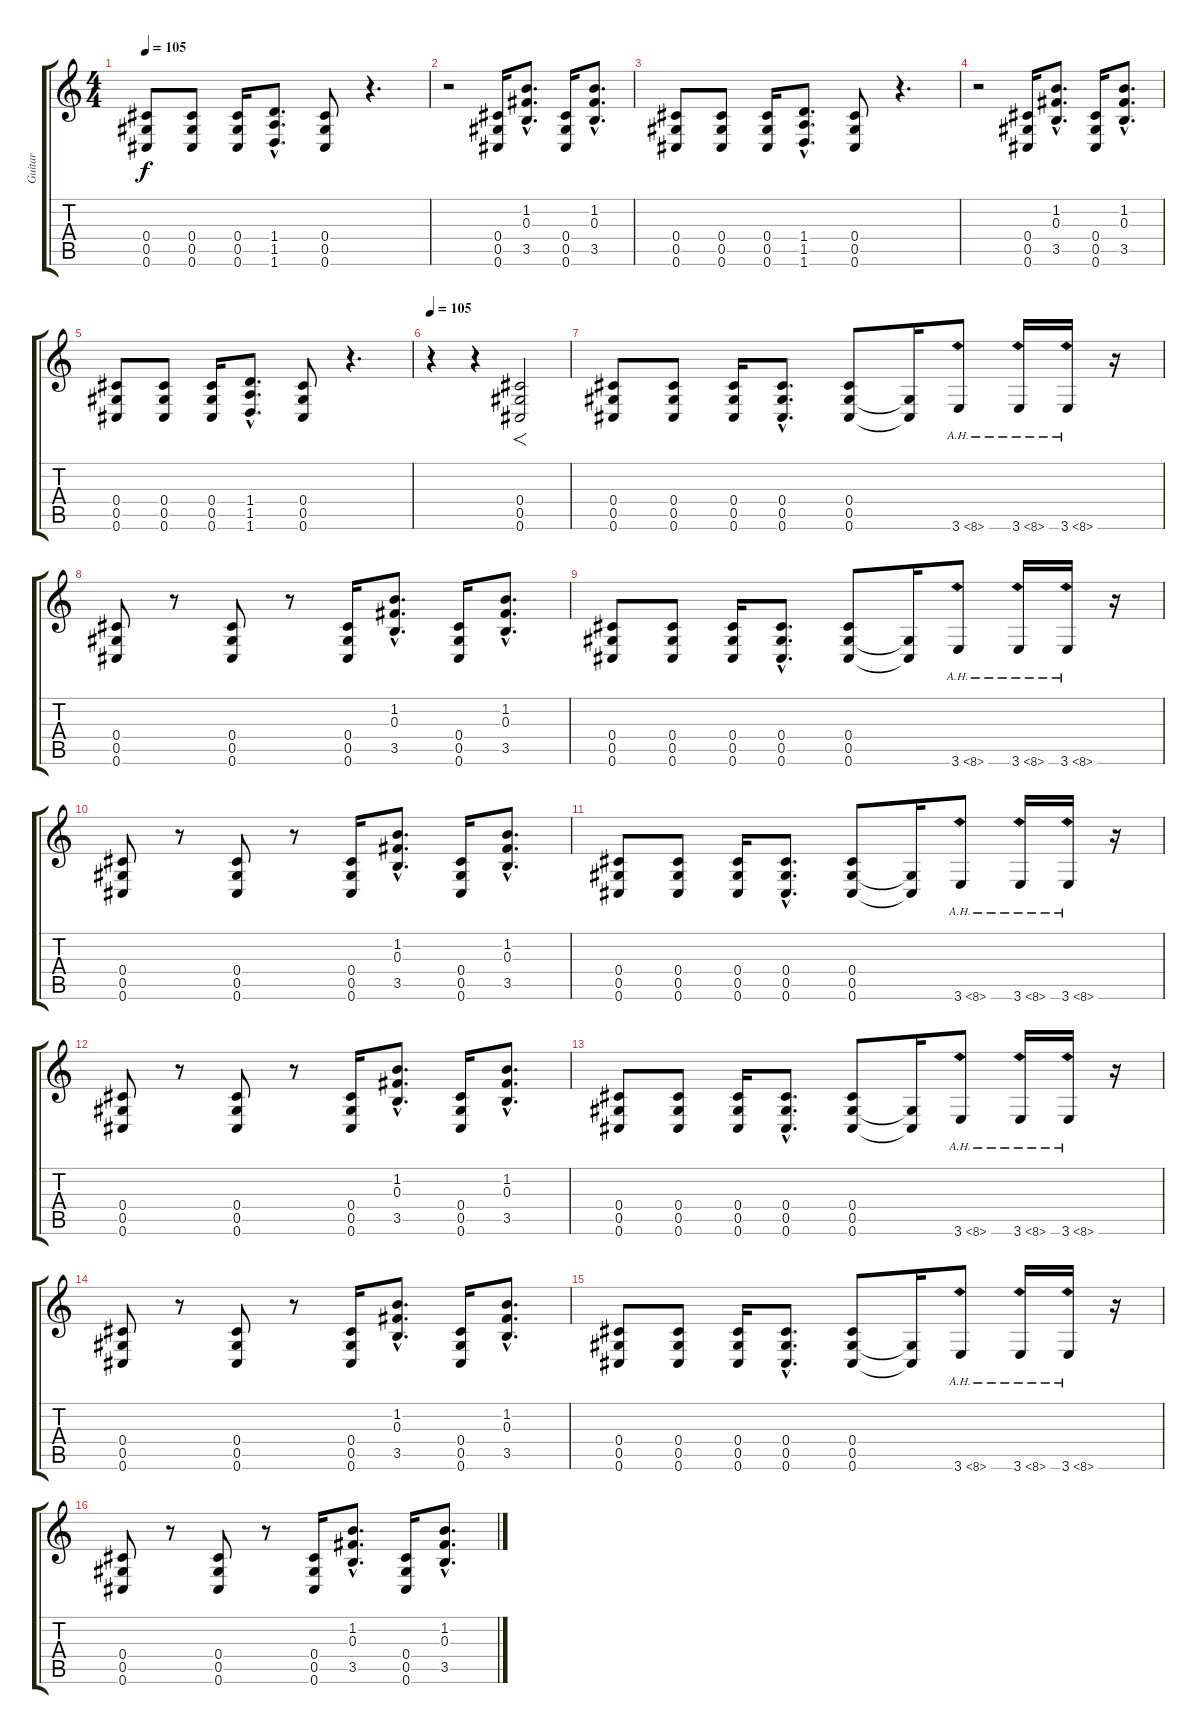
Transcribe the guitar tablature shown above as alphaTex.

\track ("Guitar" "Guitar") {instrument distortionguitar}
\staff {score tabs}
\tuning (Eb4 Bb3 Gb3 Db3 Ab2 Db2) {hide}
\ts (4 4)
\tempo 105
\clef g2
\ks c
(0.4 0.5 0.6).8{dy f} (0.4 0.5 0.6).8 (0.4 0.5 0.6).16 (1.4{hac} 1.5{hac} 1.6{hac}).8{d} (0.4 0.5 0.6).8 r.4{d} |
r.2 (0.4 0.5 0.6).16 (1.2{hac} 0.3{hac} 3.5{hac}).8{d} (0.4 0.5 0.6).16 (1.2{hac} 0.3{hac} 3.5{hac}).8{d} |
(0.4 0.5 0.6).8 (0.4 0.5 0.6).8 (0.4 0.5 0.6).16 (1.4{hac} 1.5{hac} 1.6{hac}).8{d} (0.4 0.5 0.6).8 r.4{d} |
r.2 (0.4 0.5 0.6).16 (1.2{hac} 0.3{hac} 3.5{hac}).8{d} (0.4 0.5 0.6).16 (1.2{hac} 0.3{hac} 3.5{hac}).8{d} |
(0.4 0.5 0.6).8 (0.4 0.5 0.6).8 (0.4 0.5 0.6).16 (1.4{hac} 1.5{hac} 1.6{hac}).8{d} (0.4 0.5 0.6).8 r.4{d} |
\tempo 105
r.4{volume 16 instrument distortionguitar} r.4 (0.4 0.5 0.6).2{f} |
(0.4 0.5 0.6).8{volume 16} (0.4 0.5 0.6).8 (0.4 0.5 0.6).16 (0.4{hac} 0.5{hac} 0.6{hac}).8{d} (0.4 0.5 0.6).8 (0.5{t} 0.6{t}).16 3.6{ah 5}.8 3.6{ah 5}.16 3.6{ah 5}.16 r.16 |
(0.4 0.5 0.6).8 r.8 (0.4 0.5 0.6).8 r.8 (0.4 0.5 0.6).16 (1.2{hac} 0.3{hac} 3.5{hac}).8{d} (0.4 0.5 0.6).16 (1.2{hac} 0.3{hac} 3.5{hac}).8{d} |
(0.4 0.5 0.6).8 (0.4 0.5 0.6).8 (0.4 0.5 0.6).16 (0.4{hac} 0.5{hac} 0.6{hac}).8{d} (0.4 0.5 0.6).8 (0.5{t} 0.6{t}).16 3.6{ah 5}.8 3.6{ah 5}.16 3.6{ah 5}.16 r.16 |
(0.4 0.5 0.6).8 r.8 (0.4 0.5 0.6).8 r.8 (0.4 0.5 0.6).16 (1.2{hac} 0.3{hac} 3.5{hac}).8{d} (0.4 0.5 0.6).16 (1.2{hac} 0.3{hac} 3.5{hac}).8{d} |
(0.4 0.5 0.6).8 (0.4 0.5 0.6).8 (0.4 0.5 0.6).16 (0.4{hac} 0.5{hac} 0.6{hac}).8{d} (0.4 0.5 0.6).8 (0.5{t} 0.6{t}).16 3.6{ah 5}.8 3.6{ah 5}.16 3.6{ah 5}.16 r.16 |
(0.4 0.5 0.6).8 r.8 (0.4 0.5 0.6).8 r.8 (0.4 0.5 0.6).16 (1.2{hac} 0.3{hac} 3.5{hac}).8{d} (0.4 0.5 0.6).16 (1.2{hac} 0.3{hac} 3.5{hac}).8{d} |
(0.4 0.5 0.6).8 (0.4 0.5 0.6).8 (0.4 0.5 0.6).16 (0.4{hac} 0.5{hac} 0.6{hac}).8{d} (0.4 0.5 0.6).8 (0.5{t} 0.6{t}).16 3.6{ah 5}.8 3.6{ah 5}.16 3.6{ah 5}.16 r.16 |
(0.4 0.5 0.6).8 r.8 (0.4 0.5 0.6).8 r.8 (0.4 0.5 0.6).16 (1.2{hac} 0.3{hac} 3.5{hac}).8{d} (0.4 0.5 0.6).16 (1.2{hac} 0.3{hac} 3.5{hac}).8{d} |
(0.4 0.5 0.6).8 (0.4 0.5 0.6).8 (0.4 0.5 0.6).16 (0.4{hac} 0.5{hac} 0.6{hac}).8{d} (0.4 0.5 0.6).8 (0.5{t} 0.6{t}).16 3.6{ah 5}.8 3.6{ah 5}.16 3.6{ah 5}.16 r.16 |
(0.4 0.5 0.6).8 r.8 (0.4 0.5 0.6).8 r.8 (0.4 0.5 0.6).16 (1.2{hac} 0.3{hac} 3.5{hac}).8{d} (0.4 0.5 0.6).16 (1.2{hac} 0.3{hac} 3.5{hac}).8{d}
